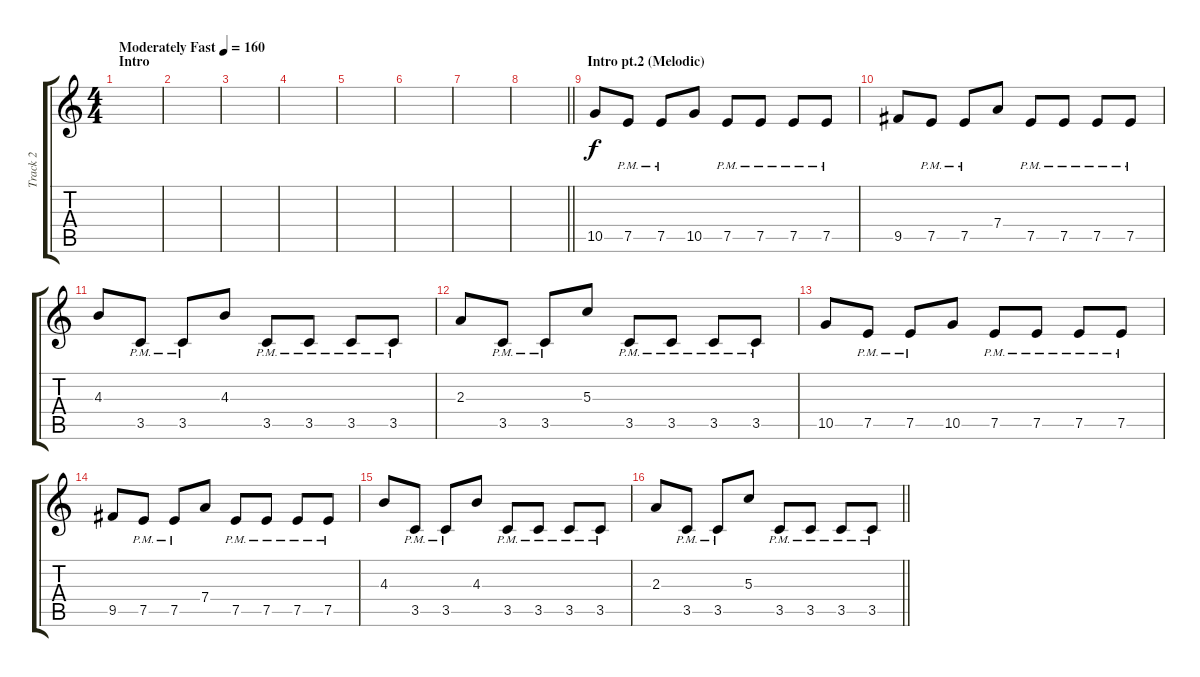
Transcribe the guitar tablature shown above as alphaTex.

\track ("Track 2" "Track 2") {instrument distortionguitar}
\staff {score tabs}
\tuning (E4 B3 G3 D3 A2 E2) {hide}
\ts (4 4)
\section ("" "Intro")
\tempo (160 "Moderately Fast")
\clef g2
\ks c
|
|
|
|
|
|
|
\barLineRight lightlight
|
\section ("" "Intro pt.2 (Melodic)")
10.5.8 7.5{pm}.8 7.5{pm}.8 10.5.8 7.5{pm}.8 7.5{pm}.8 7.5{pm}.8 7.5{pm}.8 |
9.5.8 7.5{pm}.8 7.5{pm}.8 7.4.8 7.5{pm}.8 7.5{pm}.8 7.5{pm}.8 7.5{pm}.8 |
4.3.8 3.5{pm}.8 3.5{pm}.8 4.3.8 3.5{pm}.8 3.5{pm}.8 3.5{pm}.8 3.5{pm}.8 |
2.3.8 3.5{pm}.8 3.5{pm}.8 5.3.8 3.5{pm}.8 3.5{pm}.8 3.5{pm}.8 3.5{pm}.8 |
10.5.8 7.5{pm}.8 7.5{pm}.8 10.5.8 7.5{pm}.8 7.5{pm}.8 7.5{pm}.8 7.5{pm}.8 |
9.5.8 7.5{pm}.8 7.5{pm}.8 7.4.8 7.5{pm}.8 7.5{pm}.8 7.5{pm}.8 7.5{pm}.8 |
4.3.8 3.5{pm}.8 3.5{pm}.8 4.3.8 3.5{pm}.8 3.5{pm}.8 3.5{pm}.8 3.5{pm}.8 |
\barLineRight lightlight
2.3.8 3.5{pm}.8 3.5{pm}.8 5.3.8 3.5{pm}.8 3.5{pm}.8 3.5{pm}.8 3.5{pm}.8
